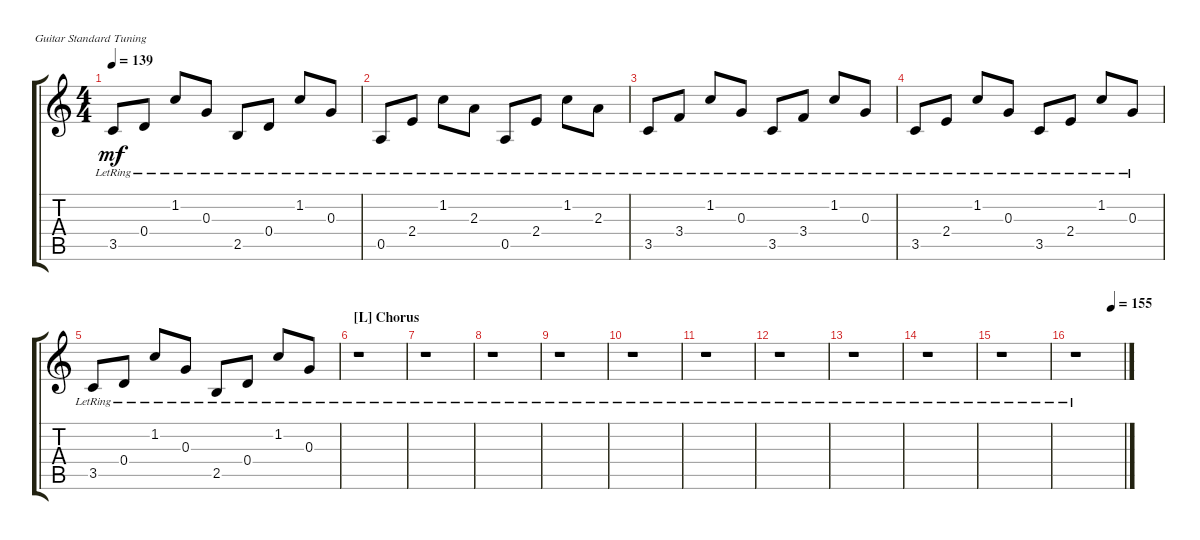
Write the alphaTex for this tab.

\defaultSystemsLayout 4
\bracketExtendMode groupsimilarinstruments
\singleTrackTrackNamePolicy hidden
\multiTrackTrackNamePolicy hidden
\firstSystemTrackNameOrientation horizontal
\otherSystemsTrackNameOrientation horizontal
\track ("Bruce Dickinson" "S-Gt") {instrument acousticguitarsteel}
\staff {score tabs}
\tuning (E4 B3 G3 D3 A2 E2)
\ts (4 4)
\tempo 139
\clef g2
\scale
1.03909
\ks c
3.5{lr}.8{dy mf} 0.4{lr}.8 1.2{lr}.8 0.3{lr}.8 2.5{lr}.8 0.4{lr}.8 1.2{lr}.8 0.3{lr}.8 |
\scale
0.960908 0.5{lr}.8 2.4{lr}.8 1.2{lr}.8 2.3{lr}.8 0.5{lr}.8 2.4{lr}.8 1.2{lr}.8 2.3{lr}.8 |
\scale
1.03909 3.5{lr}.8 3.4{lr}.8 1.2{lr}.8 0.3{lr}.8 3.5{lr}.8 3.4{lr}.8 1.2{lr}.8 0.3{lr}.8 |
\scale
0.960908 3.5{lr}.8 2.4{lr}.8 1.2{lr}.8 0.3{lr}.8 3.5{lr}.8 2.4{lr}.8 1.2{lr}.8 0.3{lr}.8 |
\scale
1.03909 3.5{lr}.8 0.4{lr}.8 1.2{lr}.8 0.3{lr}.8 2.5{lr}.8 0.4{lr}.8 1.2{lr}.8 0.3{lr}.8 |
\section ("L" "Chorus")
\scale
0.960908 r.1 |
\scale
1.03909 r.1 |
\scale
0.960908 r.1 |
\scale
1.03909 r.1 |
\scale
0.960908 r.1 |
\scale
1.03909 r.1 |
\scale
0.960908 r.1 |
\scale
1.03909 r.1 |
\scale
0.960908 r.1 |
\scale
1.03909 r.1 |
\tempo (155 0.75)
\scale
0.960908 r.1
